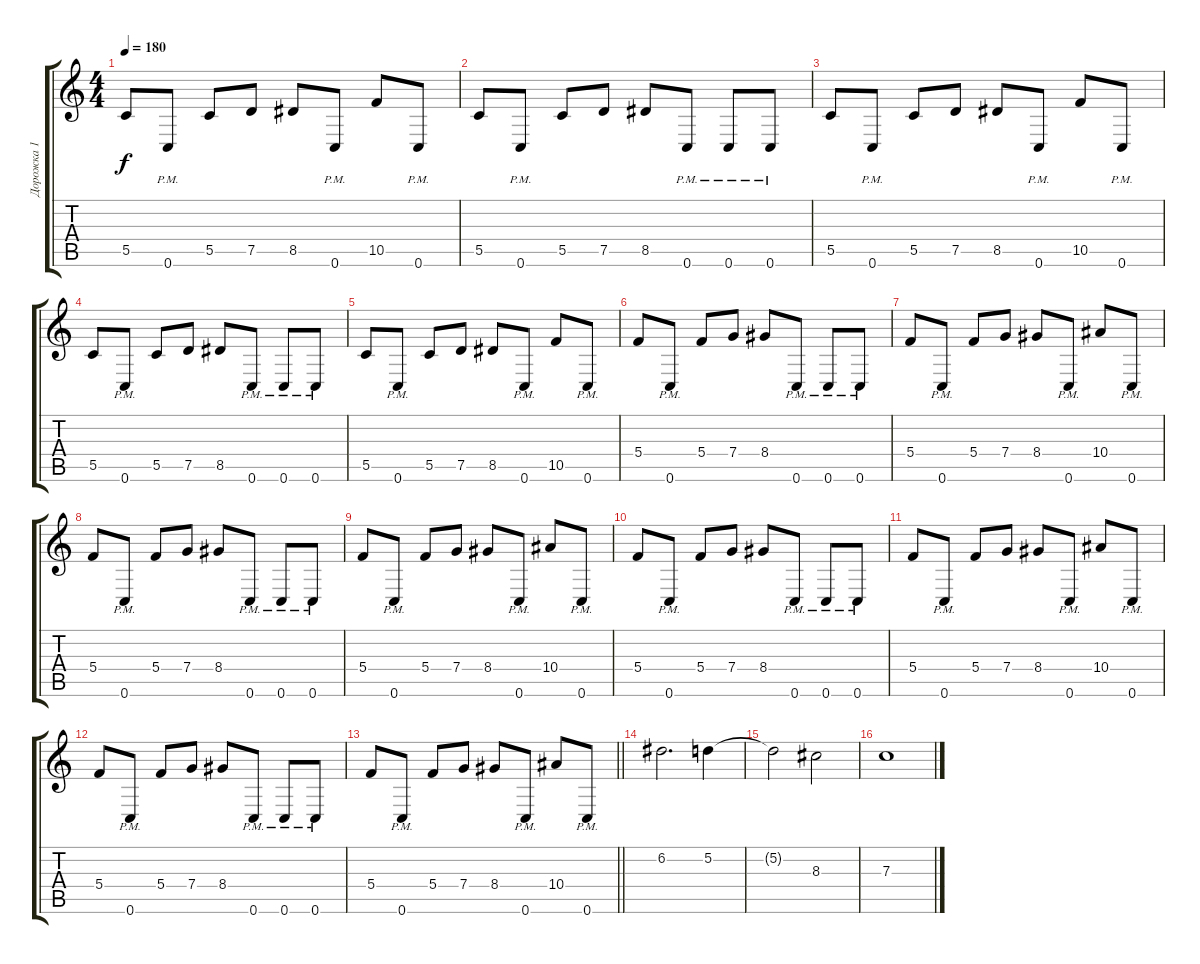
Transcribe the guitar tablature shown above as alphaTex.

\track ("Дорожка 1" "Дорожка 1") {instrument distortionguitar}
\staff {score tabs}
\tuning (D4 A3 F3 C3 G2 C2) {hide}
\ts (4 4)
\tempo 180
\clef g2
\ks c
5.5.8{dy f} 0.6{pm}.8 5.5.8 7.5.8 8.5.8 0.6{pm}.8 10.5.8 0.6{pm}.8 |
5.5.8 0.6{pm}.8 5.5.8 7.5.8 8.5.8 0.6{pm}.8 0.6{pm}.8 0.6{pm}.8 |
5.5.8 0.6{pm}.8 5.5.8 7.5.8 8.5.8 0.6{pm}.8 10.5.8 0.6{pm}.8 |
5.5.8 0.6{pm}.8 5.5.8 7.5.8 8.5.8 0.6{pm}.8 0.6{pm}.8 0.6{pm}.8 |
5.5.8 0.6{pm}.8 5.5.8 7.5.8 8.5.8 0.6{pm}.8 10.5.8 0.6{pm}.8 |
5.4.8 0.6{pm}.8 5.4.8 7.4.8 8.4.8 0.6{pm}.8 0.6{pm}.8 0.6{pm}.8 |
5.4.8 0.6{pm}.8 5.4.8 7.4.8 8.4.8 0.6{pm}.8 10.4.8 0.6{pm}.8 |
5.4.8 0.6{pm}.8 5.4.8 7.4.8 8.4.8 0.6{pm}.8 0.6{pm}.8 0.6{pm}.8 |
5.4.8 0.6{pm}.8 5.4.8 7.4.8 8.4.8 0.6{pm}.8 10.4.8 0.6{pm}.8 |
5.4.8 0.6{pm}.8 5.4.8 7.4.8 8.4.8 0.6{pm}.8 0.6{pm}.8 0.6{pm}.8 |
5.4.8 0.6{pm}.8 5.4.8 7.4.8 8.4.8 0.6{pm}.8 10.4.8 0.6{pm}.8 |
5.4.8 0.6{pm}.8 5.4.8 7.4.8 8.4.8 0.6{pm}.8 0.6{pm}.8 0.6{pm}.8 |
\barLineRight lightlight
5.4.8 0.6{pm}.8 5.4.8 7.4.8 8.4.8 0.6{pm}.8 10.4.8 0.6{pm}.8 |
\section ("" "")
6.2.2{d volume 8 instrument overdrivenguitar} 5.2.4 |
5.2{t}.2 8.3.2 |
7.3.1
